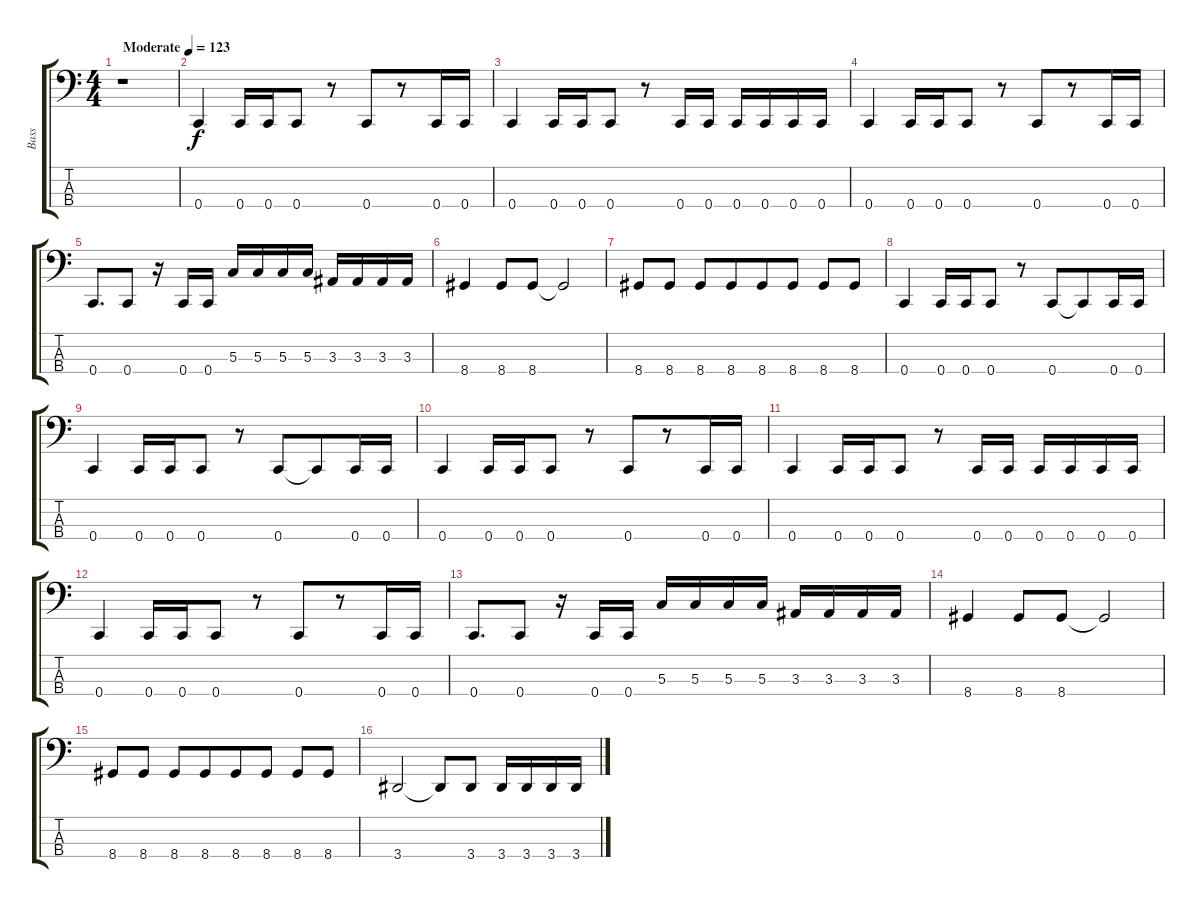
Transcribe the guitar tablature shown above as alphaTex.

\track ("Bass" "Bass") {instrument electricbassfinger}
\staff {score tabs}
\tuning (F2 C2 G1 C1) {hide}
\ts (4 4)
\tempo (123 "Moderate")
\clef f4
\ks c
r.1{dy f instrument electricbassfinger} |
0.4.4{beam merge} 0.4.16 0.4.16 0.4.8 r.8 0.4.8{beam merge} r.8 0.4.16 0.4.16 |
0.4.4{beam merge} 0.4.16 0.4.16 0.4.8 r.8 0.4.16{beam merge} 0.4.16 0.4.16 0.4.16 0.4.16 0.4.16 |
0.4.4{beam merge} 0.4.16 0.4.16 0.4.8 r.8 0.4.8{beam merge} r.8 0.4.16 0.4.16 |
0.4.8{d} 0.4.8 r.16 0.4.16{beam merge} 0.4.16 5.3.16{beam merge} 5.3.16 5.3.16 5.3.16 3.3.16 3.3.16{beam merge} 3.3.16{beam merge} 3.3.16 |
8.4.4 8.4.8 8.4.8{beam merge} 8.4{t}.2 |
8.4.8{beam merge} 8.4.8 8.4.8 8.4.8{beam merge} 8.4.8 8.4.8 8.4.8{beam merge} 8.4.8 |
0.4.4{beam merge} 0.4.16 0.4.16 0.4.8 r.8 0.4.8{beam merge} 0.4{t}.8 0.4.16 0.4.16 |
0.4.4{beam merge} 0.4.16 0.4.16 0.4.8 r.8 0.4.8{beam merge} 0.4{t}.8 0.4.16 0.4.16 |
0.4.4{beam merge} 0.4.16 0.4.16 0.4.8 r.8 0.4.8{beam merge} r.8 0.4.16 0.4.16 |
0.4.4{beam merge} 0.4.16 0.4.16 0.4.8 r.8 0.4.16{beam merge} 0.4.16 0.4.16 0.4.16 0.4.16 0.4.16 |
0.4.4{beam merge} 0.4.16 0.4.16 0.4.8 r.8 0.4.8{beam merge} r.8 0.4.16 0.4.16 |
0.4.8{d} 0.4.8 r.16 0.4.16{beam merge} 0.4.16 5.3.16{beam merge} 5.3.16 5.3.16 5.3.16 3.3.16 3.3.16{beam merge} 3.3.16{beam merge} 3.3.16 |
8.4.4 8.4.8 8.4.8{beam merge} 8.4{t}.2 |
8.4.8{beam merge} 8.4.8 8.4.8 8.4.8{beam merge} 8.4.8 8.4.8 8.4.8{beam merge} 8.4.8 |
3.4.2{beam merge} 3.4{t}.8{beam merge} 3.4.8 3.4.16 3.4.16{beam merge} 3.4.16{beam merge} 3.4.16
